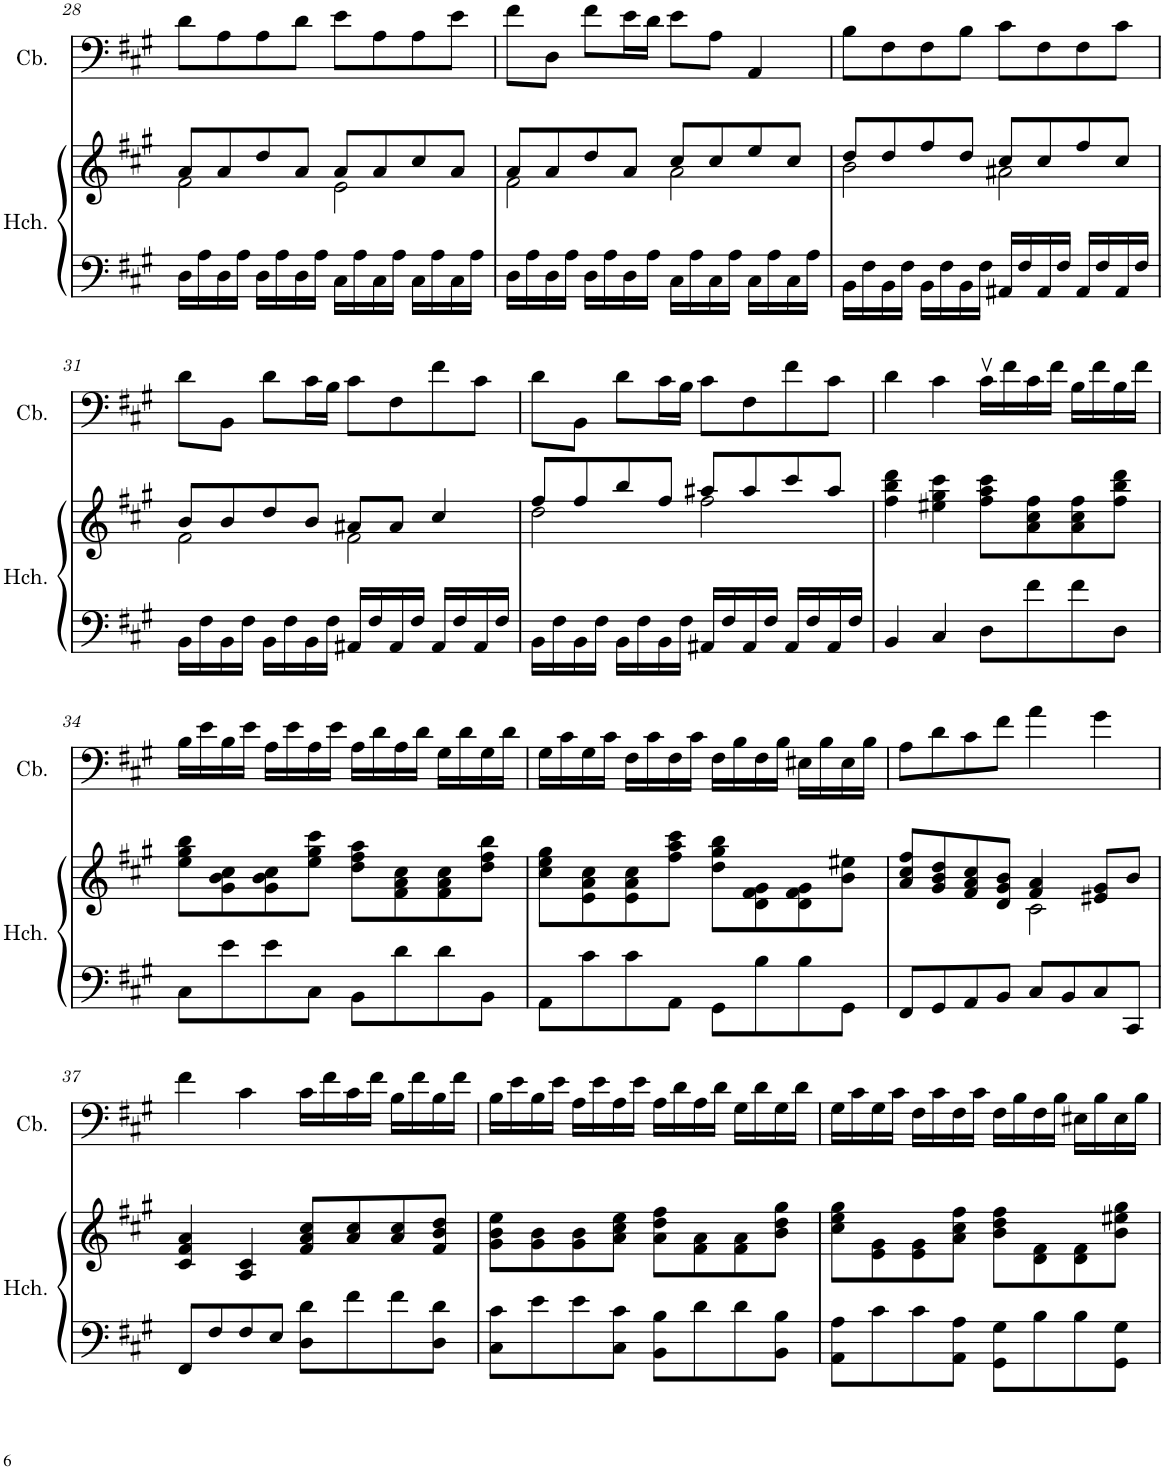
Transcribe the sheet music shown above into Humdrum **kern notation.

**kern	**kern	**kern
*part2	*part2	*part1
*staff3	*staff2	*staff1
*I"Harpsichord	*	*I"Contrabass
*I'Hch.	*	*I'Cb.
!!LO:PB:g=z
*clefF4	*clefG2	*clefF4
*	*	*Trd7c12
*k[f#c#g#]	*k[f#c#g#]	*k[f#c#g#]
*M4/4	*M4/4	*M4/4
=28	=28	=28
*	*^	*
16D\LL	8a/L	2f#\	8d\L
16A\	.	.	.
16D\	8a/	.	8A\
16A\JJ	.	.	.
16D\LL	8dd/	.	8A\
16A\	.	.	.
16D\	8a/J	.	8d\J
16A\JJ	.	.	.
16C#\LL	8a/L	2e\	8e\L
16A\	.	.	.
16C#\	8a/	.	8A\
16A\JJ	.	.	.
16C#\LL	8cc#/	.	8A\
16A\	.	.	.
16C#\	8a/J	.	8e\J
16A\JJ	.	.	.
=29	=29	=29	=29
16D\LL	8a/L	2f#\	8f#\L
16A\	.	.	.
16D\	8a/	.	8D\J
16A\JJ	.	.	.
16D\LL	8dd/	.	8f#\L
16A\	.	.	.
16D\	8a/J	.	16e\L
16A\JJ	.	.	16d\JJ
16C#\LL	8cc#/L	2a\	8e\L
16A\	.	.	.
16C#\	8cc#/	.	8A\J
16A\JJ	.	.	.
16C#\LL	8ee/	.	4AA/
16A\	.	.	.
16C#\	8cc#/J	.	.
16A\JJ	.	.	.
=30	=30	=30	=30
16BB\LL	8dd/L	2b\	8B\L
16F#\	.	.	.
16BB\	8dd/	.	8F#\
16F#\JJ	.	.	.
16BB\LL	8ff#/	.	8F#\
16F#\	.	.	.
16BB\	8dd/J	.	8B\J
16F#\JJ	.	.	.
16AA#X/LL	8cc#/L	2a#X\	8c#\L
16F#/	.	.	.
16AA#/	8cc#/	.	8F#\
16F#/JJ	.	.	.
16AA#/LL	8ff#/	.	8F#\
16F#/	.	.	.
16AA#/	8cc#/J	.	8c#\J
16F#/JJ	.	.	.
!!LO:LB:g=z
=31	=31	=31	=31
16BB\LL	8b/L	2f#\	8d\L
16F#\	.	.	.
16BB\	8b/	.	8BB\J
16F#\JJ	.	.	.
16BB\LL	8dd/	.	8d\L
16F#\	.	.	.
16BB\	8b/J	.	16c#\L
16F#\JJ	.	.	16B\JJ
16AA#X/LL	8a#X/L	2f#\	8c#\L
16F#/	.	.	.
16AA#/	8a#/J	.	8F#\
16F#/JJ	.	.	.
16AA#/LL	4cc#/	.	8f#\
16F#/	.	.	.
16AA#/	.	.	8c#\J
16F#/JJ	.	.	.
=32	=32	=32	=32
16BB\LL	8ff#/L	2dd\	8d\L
16F#\	.	.	.
16BB\	8ff#/	.	8BB\J
16F#\JJ	.	.	.
16BB\LL	8bb/	.	8d\L
16F#\	.	.	.
16BB\	8ff#/J	.	16c#\L
16F#\JJ	.	.	16B\JJ
16AA#X/LL	8aa#X/L	2ff#\	8c#\L
16F#/	.	.	.
16AA#/	8aa#/	.	8F#\
16F#/JJ	.	.	.
16AA#/LL	8ccc#/	.	8f#\
16F#/	.	.	.
16AA#/	8aa#/J	.	8c#\J
16F#/JJ	.	.	.
*	*v	*v	*
=33	=33	=33
4BB/	4ff#\ 4bb\ 4ddd\	4d\
4C#/	4ee#X\ 4gg#\ 4ccc#\	4c#\
8D\L	8ff#\ 8aa\ 8ccc#\L	16c#v\LL
.	.	16f#\
8f#\	8a\ 8cc#\ 8ff#\	16c#\
.	.	16f#\JJ
8f#\	8a\ 8cc#\ 8ff#\	16B\LL
.	.	16f#\
8D\J	8ff#\ 8bb\ 8ddd\J	16B\
.	.	16f#\JJ
!!LO:LB:g=z
=34	=34	=34
*	*^	*
8C#\L	1ryy	8ee\ 8gg#\ 8bb\L	16B\LL
.	.	.	16e\
8e\	.	8g#\ 8b\ 8cc#\	16B\
.	.	.	16e\JJ
8e\	.	8g#\ 8b\ 8cc#\	16A\LL
.	.	.	16e\
8C#\J	.	8ee\ 8gg#\ 8ccc#\J	16A\
.	.	.	16e\JJ
8BB\L	.	8dd\ 8ff#\ 8aa\L	16A\LL
.	.	.	16d\
8d\	.	8f#\ 8a\ 8cc#\	16A\
.	.	.	16d\JJ
8d\	.	8f#\ 8a\ 8cc#\	16G#\LL
.	.	.	16d\
8BB\J	.	8dd\ 8ff#\ 8bb\J	16G#\
.	.	.	16d\JJ
=35	=35	=35	=35
8AA\L	1ryy	8cc#\ 8ee\ 8gg#\L	16G#\LL
.	.	.	16c#\
8c#\	.	8e\ 8a\ 8cc#\	16G#\
.	.	.	16c#\JJ
8c#\	.	8e\ 8a\ 8cc#\	16F#\LL
.	.	.	16c#\
8AA\J	.	8ff#\ 8aa\ 8ccc#\J	16F#\
.	.	.	16c#\JJ
8GG#\L	.	8dd\ 8gg#\ 8bb\L	16F#\LL
.	.	.	16B\
8B\	.	8d\ 8f#\ 8g#\	16F#\
.	.	.	16B\JJ
8B\	.	8d\ 8f#\ 8g#\	16E#X\LL
.	.	.	16B\
8GG#\J	.	8b\ 8ee#X\J	16E#\
.	.	.	16B\JJ
=36	=36	=36	=36
8FF#/L	8a/ 8cc#/ 8ff#/L	2ryy	8A\L
8GG#/	8g#/ 8b/ 8dd/	.	8d\
8AA/	8f#/ 8a/ 8cc#/	.	8c#\
8BB/J	8d/ 8g#/ 8b/J	.	8f#\J
8C#/L	4f#/ 4a/	2c#\	4a\
8BB/	.	.	.
8C#/	8e#X/ 8g#/L	.	4g#\
8CC#/J	8b/J	.	.
*	*v	*v	*
!!LO:LB:g=z
=37	=37	=37
8FF#/L	4c#/ 4f#/ 4a/	4f#\
8F#/	.	.
8F#/	4A/ 4c#/	4c#\
8E/J	.	.
8D\ 8d\L	8f#/ 8a/ 8cc#/L	16c#\LL
.	.	16f#\
8f#\	8a/ 8cc#/	16c#\
.	.	16f#\JJ
8f#\	8a/ 8cc#/	16B\LL
.	.	16f#\
8D\ 8d\J	8f#/ 8b/ 8dd/J	16B\
.	.	16f#\JJ
=38	=38	=38
8C#\ 8c#\L	8g#\ 8b\ 8ee\L	16B\LL
.	.	16e\
8e\	8g#\ 8b\	16B\
.	.	16e\JJ
8e\	8g#\ 8b\	16A\LL
.	.	16e\
8C#\ 8c#\J	8a\ 8cc#\ 8ee\J	16A\
.	.	16e\JJ
8BB\ 8B\L	8a\ 8dd\ 8ff#\L	16A\LL
.	.	16d\
8d\	8f#\ 8a\	16A\
.	.	16d\JJ
8d\	8f#\ 8a\	16G#\LL
.	.	16d\
8BB\ 8B\J	8b\ 8dd\ 8gg#\J	16G#\
.	.	16d\JJ
=39	=39	=39
8AA\ 8A\L	8cc#\ 8ee\ 8gg#\L	16G#\LL
.	.	16c#\
8c#\	8e\ 8g#\	16G#\
.	.	16c#\JJ
8c#\	8e\ 8g#\	16F#\LL
.	.	16c#\
8AA\ 8A\J	8a\ 8cc#\ 8ff#\J	16F#\
.	.	16c#\JJ
8GG#\ 8G#\L	8b\ 8dd\ 8ff#\L	16F#\LL
.	.	16B\
8B\	8d\ 8f#\	16F#\
.	.	16B\JJ
8B\	8d\ 8f#\	16E#X\LL
.	.	16B\
8GG#\ 8G#\J	8b\ 8ee#X\ 8gg#\J	16E#\
.	.	16B\JJ
=	=	=
*-	*-	*-
